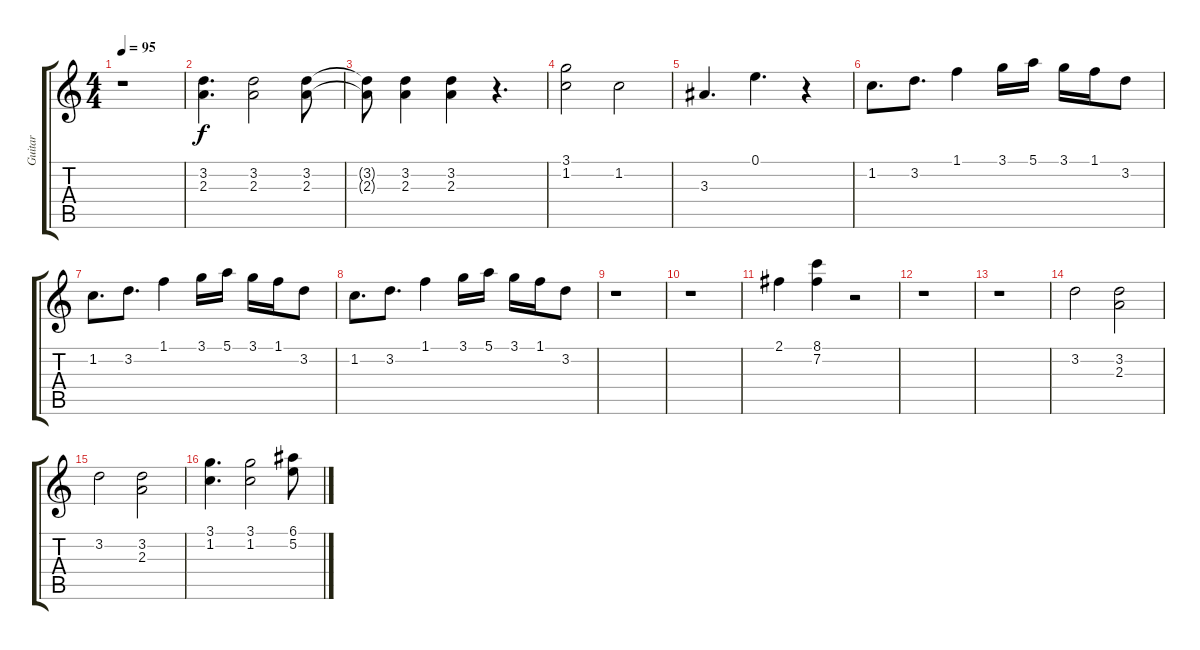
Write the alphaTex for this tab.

\track ("Guitar" "Guitar") {instrument acousticguitarsteel}
\staff {score tabs}
\tuning (E4 B3 G3 D3 A2 E2) {hide}
\ts (4 4)
\tempo 95
\clef g2
\ks c
r.1{dy f} |
(3.2 2.3).4{d} (3.2 2.3).2 (3.2 2.3).8 |
(3.2{t} 2.3{t}).8 (3.2 2.3).4 (3.2 2.3).4 r.4{d} |
(3.1 1.2).2 1.2.2 |
3.3.4{d} 0.1.4{d} r.4 |
1.2.8{d} 3.2.8{d} 1.1.4 3.1.16 5.1.16 3.1.16 1.1.16 3.2.8 |
1.2.8{d} 3.2.8{d} 1.1.4 3.1.16 5.1.16 3.1.16 1.1.16 3.2.8 |
1.2.8{d} 3.2.8{d} 1.1.4 3.1.16 5.1.16 3.1.16 1.1.16 3.2.8 |
r.1 |
r.1 |
2.1.4 (8.1 7.2).4 r.2 |
r.1 |
r.1 |
3.2.2 (3.2 2.3).2 |
3.2.2 (3.2 2.3).2 |
(3.1 1.2).4{d} (3.1 1.2).2 (6.1 5.2).8
